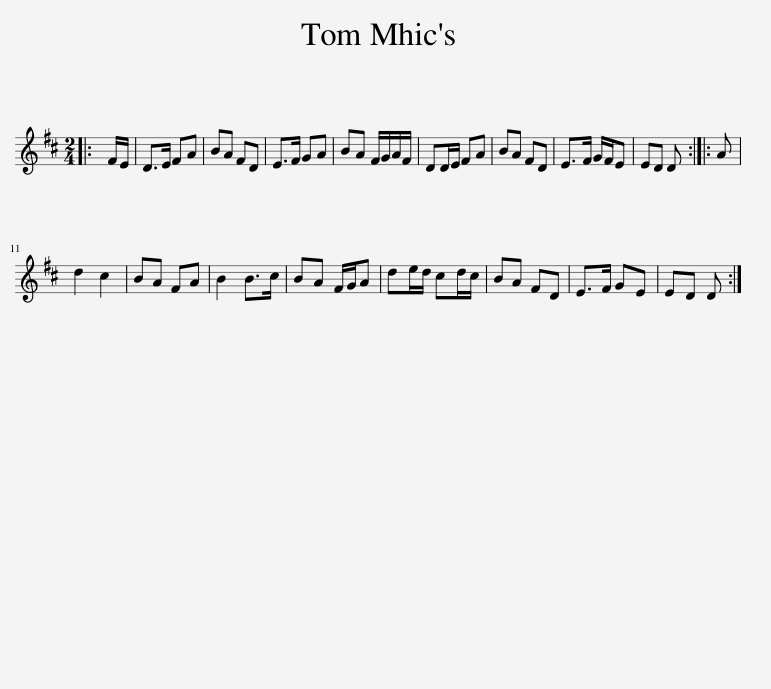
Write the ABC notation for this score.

X:1
L:1/8
M:2/4
I:linebreak $
K:D
V:1 treble
V:1
|: F/E/ | D>E FA | BA FD | E>F GA | BA F/G/A/F/ | %5
 DD/E/ FA | BA FD | E>F G/F/E | ED D :: A |$ %10
 d2 c2 | BA FA | B2 B>c | BA F/G/A | de/d/ cd/c/ | %15
 BA FD | E>F GE | ED D :| %18
